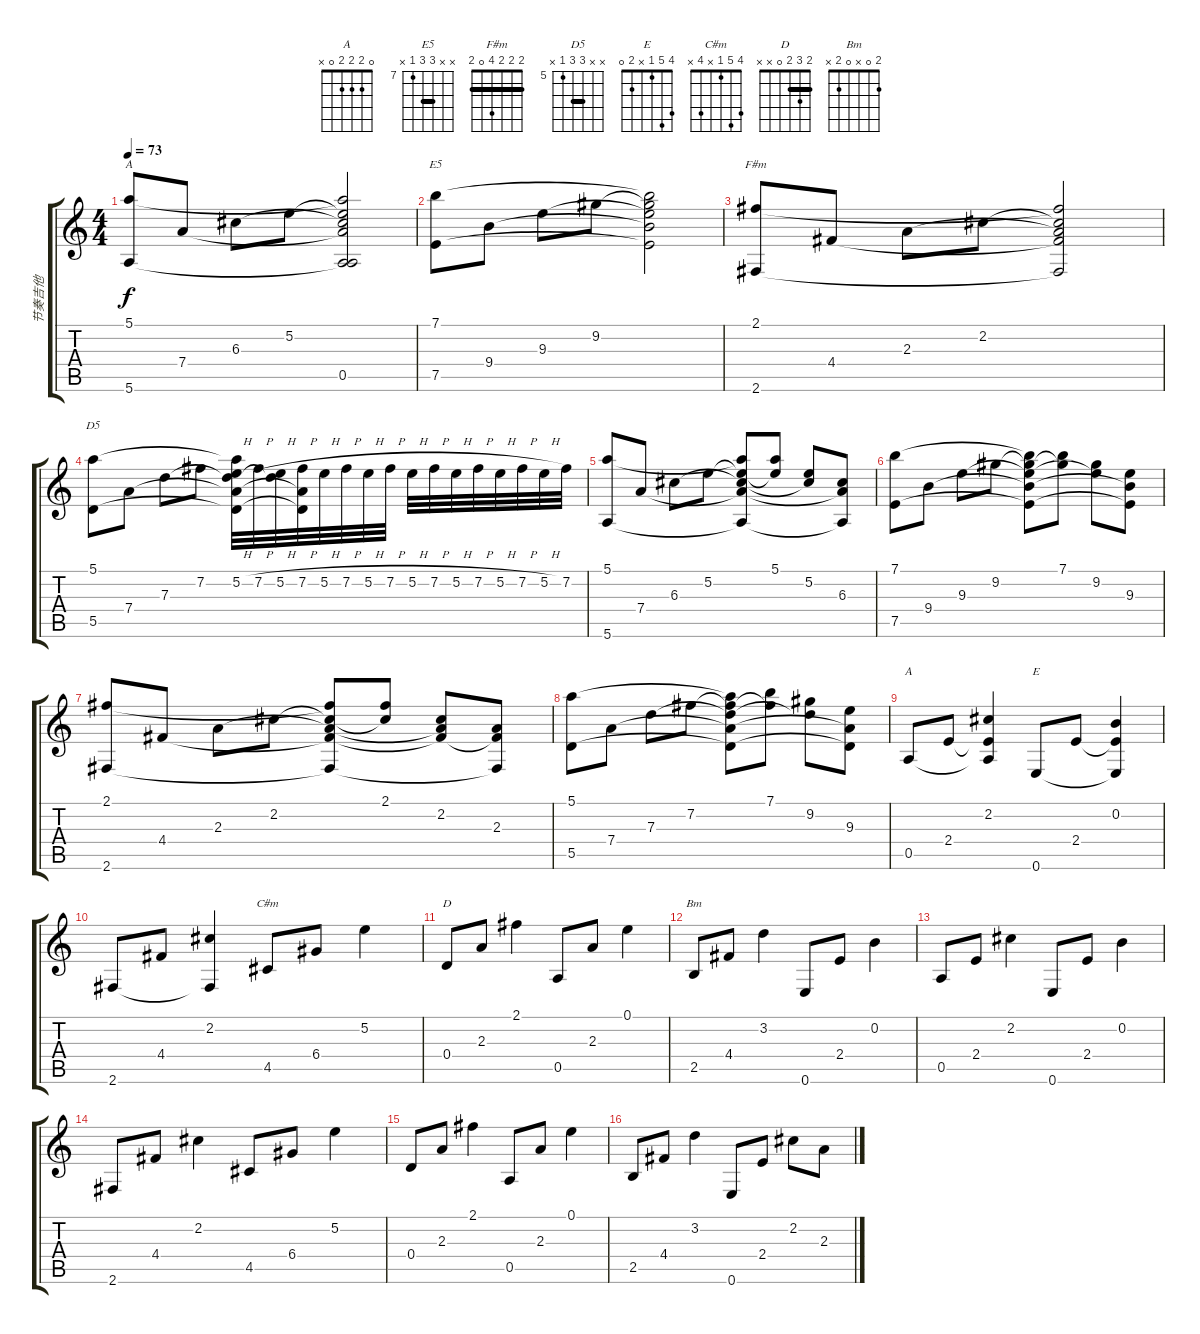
\track ("节奏吉他" "节奏吉他") {instrument acousticguitarsteel}
\staff {score tabs}
\tuning (E4 B3 G3 D3 A2 E2) {hide}
\chord ("A" 5 5 6 7 7 5) {firstfret 5 barre 5}
\chord ("E5" x x 9 9 7 x) {firstfret 7 barre 9}
\chord ("F#m" 2 2 2 4 0 2) {barre 2}
\chord ("D5" x x 7 7 5 x) {firstfret 5 barre 7}
\chord ("A" 0 2 2 2 0 x)
\chord ("E" 4 5 1 x 2 0)
\chord ("C#m" 4 5 1 x 4 x)
\chord ("D" 2 3 2 0 x x) {barre 2}
\chord ("Bm" 2 0 x 0 2 x)
\ts (4 4)
\tempo 73
\clef g2
\ks c
(5.1 5.6).8{ch "A" dy f instrument acousticguitarsteel} 7.4.8 6.3.8 5.2.8 (5.1{t} 5.2{t} 6.3{t} 7.4{t} 0.5 5.6{t}).2 |
(7.1 7.5).8{ch "E5"} 9.4.8 9.3.8 9.2.8 (7.1{t} 9.2{t} 9.3{t} 9.4{t} 7.5{t}).2 |
(2.1 2.6).8{ch "F#m"} 4.4.8 2.3.8 2.2.8 (2.1{t} 2.2{t} 2.3{t} 4.4{t} 2.6{t}).2 |
(5.1 5.5).8{ch "D5"} 7.4.8 7.3.8 7.2.8 (5.1{t} 5.2{h} 7.3{t} 7.4{t} 5.5{t}).32 7.2{h}.32 (5.2{h} 7.3{t}).32 (7.2{h} 7.4{t} 5.5{t}).32 5.2{h}.32 7.2{h}.32 5.2{h}.32 7.2{h}.32 5.2{h}.32 7.2{h}.32 5.2{h}.32 7.2{h}.32 5.2{h}.32 7.2{h}.32 5.2{h}.32 7.2.32 |
(5.1 5.6).8 7.4.8 6.3.8 5.2.8 (5.1{t} 5.2{t} 6.3{t} 7.4{t} 5.6{t}).8 (5.1 5.2{t}).8 (5.2 6.3{t}).8 (6.3 7.4{t} 5.6{t}).8 |
(7.1 7.5).8 9.4.8 9.3.8 9.2.8 (7.1{t} 9.2{t} 9.3{t} 9.4{t} 7.5{t}).8 (7.1 9.2{t}).8 (9.2 9.3{t}).8 (9.3 9.4{t} 7.5{t}).8 |
(2.1 2.6).8 4.4.8 2.3.8 2.2.8 (2.1{t} 2.2{t} 2.3{t} 4.4{t} 2.6{t}).8 (2.1 2.2{t}).8 (2.2 2.3{t} 4.4{t}).8 (2.3 4.4{t} 2.6{t}).8 |
(5.1 5.5).8 7.4.8 7.3.8 7.2.8 (5.1{t} 7.2{t} 7.3{t} 7.4{t} 5.5{t}).8 (7.1 7.2{t}).8 (9.2 7.3{t}).8 (9.3 7.4{t} 5.5{t}).8 |
0.5.8{ch "A"} 2.4.8 (2.2 2.4{t} 0.5{t}).4 0.6.8{ch "E"} 2.4.8 (0.2 2.4{t} 0.6{t}).4 |
2.6.8 4.4.8 (2.2 2.6{t}).4 4.5.8{ch "C#m"} 6.4.8 5.2.4 |
0.4.8{ch "D"} 2.3.8 2.1.4 0.5.8 2.3.8 0.1.4 |
2.5.8{ch "Bm"} 4.4.8 3.2.4 0.6.8 2.4.8 0.2.4 |
0.5.8 2.4.8 2.2.4 0.6.8 2.4.8 0.2.4 |
2.6.8 4.4.8 2.2.4 4.5.8 6.4.8 5.2.4 |
0.4.8 2.3.8 2.1.4 0.5.8 2.3.8 0.1.4 |
2.5.8 4.4.8 3.2.4 0.6.8 2.4.8 2.2.8 2.3.8
